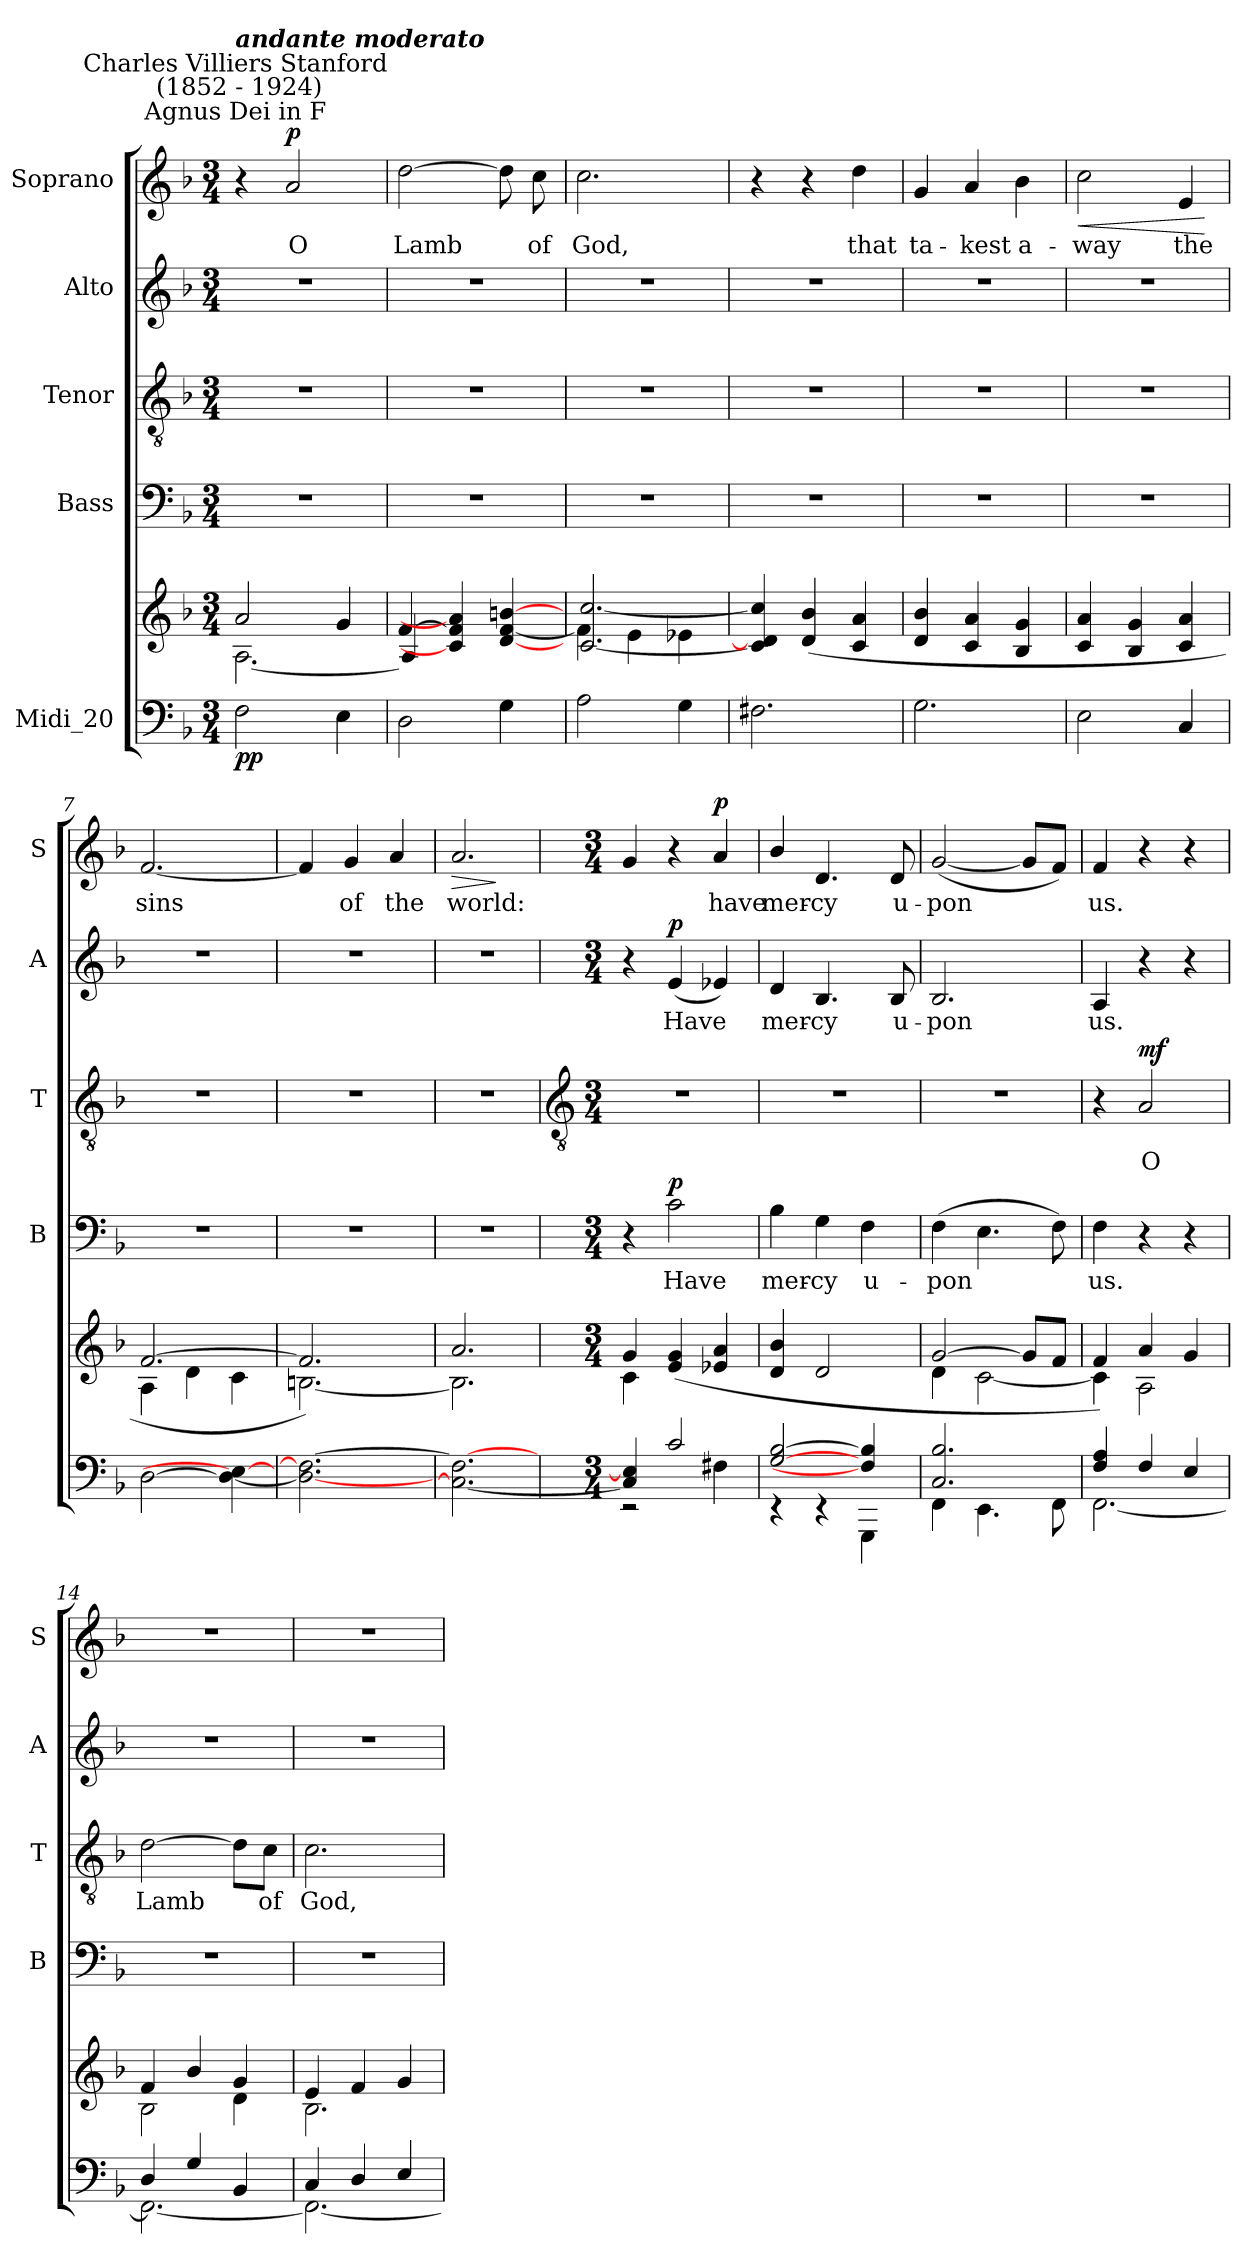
**kern	**kern	**dynam	**kern	**text	**dynam	**kern	**text	**dynam	**kern	**text	**dynam	**kern	**text	**dynam
*part5	*part5	*part5	*part4	*part4	*part4	*part3	*part3	*part3	*part2	*part2	*part2	*part1	*part1	*part1
*staff6	*staff5	*staff5/6	*staff4	*staff4	*staff4	*staff3	*staff3	*staff3	*staff2	*staff2	*staff2	*staff1	*staff1	*staff1
*I"Midi_20	*	*	*I"Bass	*	*	*I"Tenor	*	*	*I"Alto	*	*	*I"Soprano	*	*
*	*	*	*I'B	*	*	*I'T	*	*	*I'A	*	*	*I'S	*	*
*clefF4	*clefG2	*	*clefF4	*	*	*clefGv2	*	*	*clefG2	*	*	*clefG2	*	*
*k[b-]	*k[b-]	*	*k[b-]	*	*	*k[b-]	*	*	*k[b-]	*	*	*k[b-]	*	*
*F:	*F:	*	*F:	*	*	*F:	*	*	*F:	*	*	*F:	*	*
*M3/4	*M3/4	*	*M3/4	*	*	*M3/4	*	*	*M3/4	*	*	*M3/4	*	*
=1	=1	=1	=1	=1	=1	=1	=1	=1	=1	=1	=1	=1	=1	=1
*	*^	*	*	*	*	*	*	*	*	*	*	*	*	*
!	!	!	!	!	!	!	!	!	!	!	!	!	!LO:TX:a:cj:t=Agnus Dei in F	!	!
!	!	!	!	!	!	!	!	!	!	!	!	!	!LO:TX:a:cj:t=Charles Villiers Stanford\n (1852 - 1924)	!	!
!	!	!	!	!	!	!	!	!	!	!	!	!	!LO:TX:a:Bi:t=andante moderato	!	!
!	!	!	!LO:DY:b=2	!LO:N:vis=1	!	!	!LO:N:vis=1	!	!	!LO:N:vis=1	!	!	!	!	!
!	!	!	!LO:DY:n=1:b	!	!	!	!	!	!	!	!	!	!	!	!
2F	(>2a/	[2.A\	p p	2.r	.	.	2.r	.	.	2.r	.	.	4r	.	.
!	!	!	!	!	!	!	!	!	!	!	!	!	!	!LO:LY:b	!LO:DY:b
.	.	.	.	.	.	.	.	.	.	.	.	.	2a	O	p
4E	4g/	.	.	.	.	.	.	.	.	.	.	.	.	.	.
=2	=2	=2	=2	=2	=2	=2	=2	=2	=2	=2	=2	=2	=2	=2	=2
!	!	!	!	!LO:N:vis=1	!	!	!LO:N:vis=1	!	!	!LO:N:vis=1	!	!	!	!LO:LY:b	!
2D	[4f/	4A/]	.	2.r	.	.	2.r	.	.	2.r	.	.	[2dd	Lamb	.
.	4c/] 4f/] 4a/]	2ryy	.	.	.	.	.	.	.	.	.	.	.	.	.
4G	[4d/ [4f/ [4bn/	.	.	.	.	.	.	.	.	.	.	.	8dd]	.	.
!	!	!	!	!	!	!	!	!	!	!	!	!	!	!LO:LY:b	!
.	.	.	.	.	.	.	.	.	.	.	.	.	8cc	of	.
=3	=3	=3	=3	=3	=3	=3	=3	=3	=3	=3	=3	=3	=3	=3	=3
!	!	!	!	!LO:N:vis=1	!	!	!LO:N:vis=1	!	!	!LO:N:vis=1	!	!	!	!LO:LY:b	!
2A	4f\]	[2.c/ [2.cc/	.	2.r	.	.	2.r	.	.	2.r	.	.	2.cc	God,	.
.	4e\	.	.	.	.	.	.	.	.	.	.	.	.	.	.
4G	4e-X\	.	.	.	.	.	.	.	.	.	.	.	.	.	.
=4	=4	=4	=4	=4	=4	=4	=4	=4	=4	=4	=4	=4	=4	=4	=4
!	!	!	!	!LO:N:vis=1	!	!	!LO:N:vis=1	!	!	!LO:N:vis=1	!	!	!	!	!
2.F#X	4ryy)	4c/] 4d/] 4cc/]	.	2.r	.	.	2.r	.	.	2.r	.	.	4r	.	.
.	(>4d/ 4b-/	2ryy	.	.	.	.	.	.	.	.	.	.	4r	.	.
!	!	!	!	!	!	!	!	!	!	!	!	!	!	!LO:LY:b	!
.	4c/ 4a/	.	.	.	.	.	.	.	.	.	.	.	4dd	that	.
=5	=5	=5	=5	=5	=5	=5	=5	=5	=5	=5	=5	=5	=5	=5	=5
!	!	!LO:N:vis=1	!	!LO:N:vis=1	!	!	!LO:N:vis=1	!	!	!LO:N:vis=1	!	!	!	!LO:LY:b	!
2.G	4d/ 4b-/	2.ryy	.	2.r	.	.	2.r	.	.	2.r	.	.	4g	ta-	.
!	!	!	!	!	!	!	!	!	!	!	!	!	!	!LO:LY:b	!
.	4c/ 4a/	.	.	.	.	.	.	.	.	.	.	.	4a	-kest	.
!	!	!	!	!	!	!	!	!	!	!	!	!	!	!LO:LY:b	!
.	4B-/ 4g/	.	.	.	.	.	.	.	.	.	.	.	4b-	a-	.
=6	=6	=6	=6	=6	=6	=6	=6	=6	=6	=6	=6	=6	=6	=6	=6
!	!	!LO:N:vis=1	!	!LO:N:vis=1	!	!	!LO:N:vis=1	!	!	!LO:N:vis=1	!	!	!	!LO:LY:b	!LO:HP:b
2E	4c/ 4a/	2.ryy	.	2.r	.	.	2.r	.	.	2.r	.	.	2cc	-way	<
.	4B-/ 4g/	.	.	.	.	.	.	.	.	.	.	.	.	.	.
!	!	!	!	!	!	!	!	!	!	!	!	!	!	!LO:LY:b	!
4C	4c/ 4a/	.	.	.	.	.	.	.	.	.	.	.	4e	the	.
*	*v	*v	*	*	*	*	*	*	*	*	*	*	*	*	*
.	.	.	.	.	.	.	.	.	.	.	.	.	.	[
=7	=7	=7	=7	=7	=7	=7	=7	=7	=7	=7	=7	=7	=7	=7
*	*^	*	*	*	*	*	*	*	*	*	*	*	*	*
!	!	!	!	!LO:N:vis=1	!	!	!LO:N:vis=1	!	!	!LO:N:vis=1	!	!	!	!LO:LY:b	!
[2D	[2.f/	4A\	.	2.r	.	.	2.r	.	.	2.r	.	.	[2.f	sins	.
.	.	4d\	.	.	.	.	.	.	.	.	.	.	.	.	.
4D_ 4E_	.	4c\	.	.	.	.	.	.	.	.	.	.	.	.	.
=8	=8	=8	=8	=8	=8	=8	=8	=8	=8	=8	=8	=8	=8	=8	=8
!	!	!	!	!LO:N:vis=1	!	!	!LO:N:vis=1	!	!	!LO:N:vis=1	!	!	!	!	!
2.D_ 2.F_	2.f/])	[2.Bn\	.	2.r	.	.	2.r	.	.	2.r	.	.	4f]	.	.
!	!	!	!	!	!	!	!	!	!	!	!	!	!	!LO:LY:b	!
.	.	.	.	.	.	.	.	.	.	.	.	.	4g	of	.
!	!	!	!	!	!	!	!	!	!	!	!	!	!	!LO:LY:b	!
.	.	.	.	.	.	.	.	.	.	.	.	.	4a	the	.
=9	=9	=9	=9	=9	=9	=9	=9	=9	=9	=9	=9	=9	=9	=9	=9
!	!	!	!	!LO:N:vis=1	!	!	!LO:N:vis=1	!	!	!LO:N:vis=1	!	!	!	!LO:LY:b	!LO:HP:b
2.C_ 2.F_	2.a/	2.B\]	.	2.r	.	.	2.r	.	.	2.r	.	.	2.a	world:	>
*	*v	*v	*	*	*	*	*	*	*	*	*	*	*	*	*
.	.	.	.	.	.	.	.	.	.	.	.	.	.	]
!!LO:LB:g=z
=10	=10	=10	=10	=10	=10	=10	=10	=10	=10	=10	=10	=10	=10	=10
*	*	*	*	*	*	*clefGv2	*	*	*	*	*	*	*	*
*M3/4	*M3/4	*	*M3/4	*	*	*M3/4	*	*	*M3/4	*	*	*M3/4	*	*
*^	*^	*	*	*	*	*	*	*	*	*	*	*	*	*
!	!	!	!	!	!	!	!	!LO:N:vis=1	!	!	!	!	!	!	!	!
4C/] 4E/]	2r	4g/	4c\	.	4r	.	.	2.r	.	.	4r	.	.	4g	.	.
!	!	!	!	!	!	!LO:LY:b	!LO:DY:b	!	!	!	!	!LO:LY:b	!LO:DY:b	!	!	!
2c/	.	(>4e/ 4g/	2ryy	.	2c	Have	p	.	.	.	(<4e	Have	p	4r	.	.
!	!	!	!	!	!	!	!	!	!	!	!	!	!	!	!LO:LY:b	!LO:DY:b
.	4F#X\	4e-X/ 4a/	.	.	.	.	.	.	.	.	4e-X)	.	.	4a	have	p
=11	=11	=11	=11	=11	=11	=11	=11	=11	=11	=11	=11	=11	=11	=11	=11	=11
!	!	!	!LO:N:vis=1	!	!	!LO:LY:b	!	!LO:N:vis=1	!	!	!	!LO:LY:b	!	!	!LO:LY:b	!
[2G/ [2B-/	4r	4d/ 4b-/	2.ryy	.	4B-	mer-	.	2.r	.	.	4d	mer-	.	4b-/	mer-	.
!	!	!	!	!	!	!LO:LY:b	!	!	!	!	!	!LO:LY:b	!	!	!LO:LY:b	!
.	4r	2d/	.	.	4G	-cy	.	.	.	.	4.B-	-cy	.	4.d	-cy	.
!	!	!	!	!	!	!LO:LY:b	!	!	!	!	!	!	!	!	!	!
4F/] 4B-/]	4GGG\	.	.	.	4F	u-	.	.	.	.	.	.	.	.	.	.
!	!	!	!	!	!	!	!	!	!	!	!	!LO:LY:b	!	!	!LO:LY:b	!
.	.	.	.	.	.	.	.	.	.	.	8B-	u-	.	8d	u-	.
=12	=12	=12	=12	=12	=12	=12	=12	=12	=12	=12	=12	=12	=12	=12	=12	=12
!	!	!	!	!	!	!LO:LY:b	!	!LO:N:vis=1	!	!	!	!LO:LY:b	!	!	!LO:LY:b	!
2.C/ 2.B-/	4FF\	[2g/	4d\	.	(>4F	-pon	.	2.r	.	.	2.B-	-pon	.	(<[2g	-pon	.
.	4.EE\	.	[2c\	.	4.E	.	.	.	.	.	.	.	.	.	.	.
.	.	8g/L]	.	.	.	.	.	.	.	.	.	.	.	8gL]	.	.
.	8FF\	8f/J	.	.	8F)	.	.	.	.	.	.	.	.	8fJ)	.	.
=13	=13	=13	=13	=13	=13	=13	=13	=13	=13	=13	=13	=13	=13	=13	=13	=13
!	!	!	!	!	!	!LO:LY:b	!	!	!	!	!	!LO:LY:b	!	!	!LO:LY:b	!
4F/ 4A/	[2.FF\	4f/)	4c\]	.	4F	us.	.	4r	.	.	4A	us.	.	4f	us.	.
!	!	!	!	!	!	!	!	!	!LO:LY:b	!LO:DY:b	!	!	!	!	!	!
4F/	.	4a/	2A\	.	4r	.	.	2A	O	mf	4r	.	.	4r	.	.
4E/	.	4g/	.	.	4r	.	.	.	.	.	4r	.	.	4r	.	.
=14	=14	=14	=14	=14	=14	=14	=14	=14	=14	=14	=14	=14	=14	=14	=14	=14
!	!	!	!	!	!LO:N:vis=1	!	!	!	!LO:LY:b	!	!LO:N:vis=1	!	!	!LO:N:vis=1	!	!
4D/	2.FF\_	4f/	2B-\	.	2.r	.	.	[2d	Lamb	.	2.r	.	.	2.r	.	.
4G/	.	4b-/	.	.	.	.	.	.	.	.	.	.	.	.	.	.
4BB-/	.	4g/	4d\	.	.	.	.	8d\L]	.	.	.	.	.	.	.	.
!	!	!	!	!	!	!	!	!	!LO:LY:b	!	!	!	!	!	!	!
.	.	.	.	.	.	.	.	8c\J	of	.	.	.	.	.	.	.
=15	=15	=15	=15	=15	=15	=15	=15	=15	=15	=15	=15	=15	=15	=15	=15	=15
!	!	!	!	!	!LO:N:vis=1	!	!	!	!LO:LY:b	!	!LO:N:vis=1	!	!	!LO:N:vis=1	!	!
4C/	2.FF\_	4e/	2.B-\	.	2.r	.	.	2.c	God,	.	2.r	.	.	2.r	.	.
4D/	.	4f/	.	.	.	.	.	.	.	.	.	.	.	.	.	.
4E/	.	4g/	.	.	.	.	.	.	.	.	.	.	.	.	.	.
*v	*v	*	*	*	*	*	*	*	*	*	*	*	*	*	*	*
*	*v	*v	*	*	*	*	*	*	*	*	*	*	*	*	*
=	=	=	=	=	=	=	=	=	=	=	=	=	=	=
*-	*-	*-	*-	*-	*-	*-	*-	*-	*-	*-	*-	*-	*-	*-
